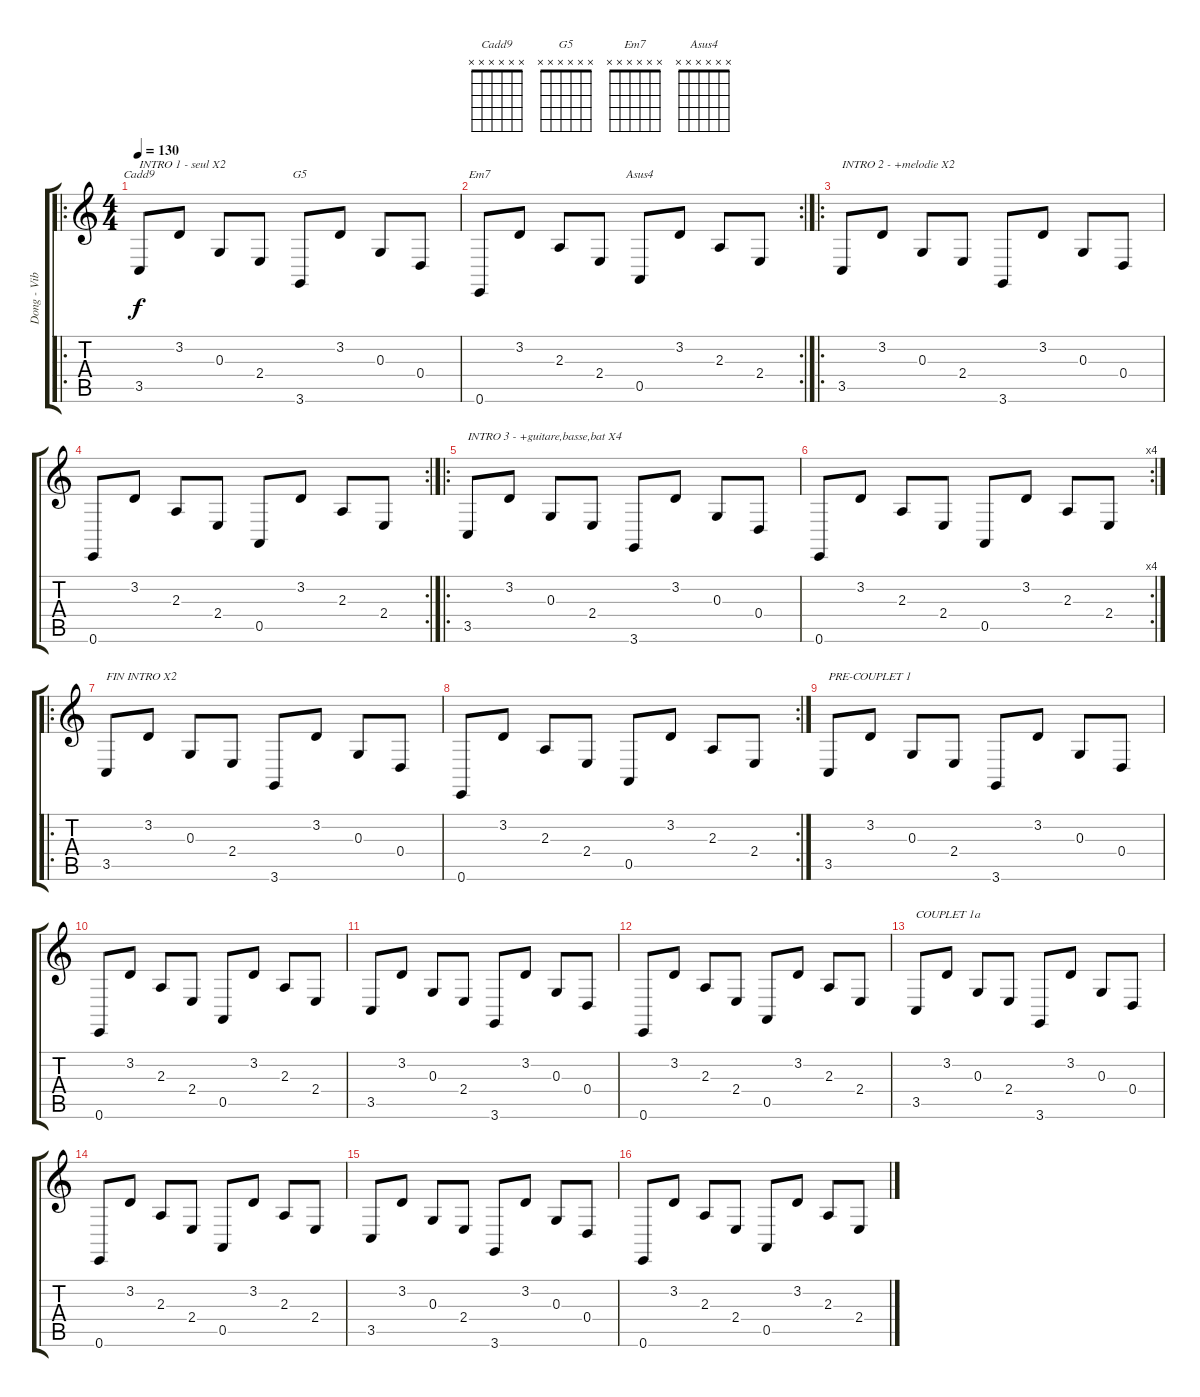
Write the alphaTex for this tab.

\track ("Dong - Vibraphone accords (G)" "Dong - Vib") {instrument vibraphone}
\staff {score tabs}
\tuning (E4 B3 G3 D3 A2 E2) {hide}
\chord ("Cadd9" x x x x x x) {firstfret 0}
\chord ("G5" x x x x x x) {firstfret 0}
\chord ("Em7" x x x x x x) {firstfret 0}
\chord ("Asus4" x x x x x x) {firstfret 0}
\ro
\ts (4 4)
\tempo 130
\clef g2
\ks c
3.5.8{ch "Cadd9" txt "INTRO 1 - seul X2" dy f instrument vibraphone} 3.2.8 0.3.8 2.4.8 3.6.8{ch "G5"} 3.2.8 0.3.8 0.4.8 |
\rc 2
0.6.8{ch "Em7"} 3.2.8 2.3.8 2.4.8 0.5.8{ch "Asus4"} 3.2.8 2.3.8 2.4.8 |
\ro
3.5.8{txt "INTRO 2 - +melodie X2"} 3.2.8 0.3.8 2.4.8 3.6.8 3.2.8 0.3.8 0.4.8 |
\rc 2
0.6.8 3.2.8 2.3.8 2.4.8 0.5.8 3.2.8 2.3.8 2.4.8 |
\ro
3.5.8{txt "INTRO 3 - +guitare,basse,bat X4"} 3.2.8 0.3.8 2.4.8 3.6.8 3.2.8 0.3.8 0.4.8 |
\rc 4
0.6.8 3.2.8 2.3.8 2.4.8 0.5.8 3.2.8 2.3.8 2.4.8 |
\ro
3.5.8{txt "FIN INTRO X2"} 3.2.8 0.3.8 2.4.8 3.6.8 3.2.8 0.3.8 0.4.8 |
\rc 2
0.6.8 3.2.8 2.3.8 2.4.8 0.5.8 3.2.8 2.3.8 2.4.8 |
3.5.8{txt "PRE-COUPLET 1"} 3.2.8 0.3.8 2.4.8 3.6.8 3.2.8 0.3.8 0.4.8 |
0.6.8 3.2.8 2.3.8 2.4.8 0.5.8 3.2.8 2.3.8 2.4.8 |
3.5.8 3.2.8 0.3.8 2.4.8 3.6.8 3.2.8 0.3.8 0.4.8 |
0.6.8 3.2.8 2.3.8 2.4.8 0.5.8 3.2.8 2.3.8 2.4.8 |
3.5.8{txt "COUPLET 1a"} 3.2.8 0.3.8 2.4.8 3.6.8 3.2.8 0.3.8 0.4.8 |
0.6.8 3.2.8 2.3.8 2.4.8 0.5.8 3.2.8 2.3.8 2.4.8 |
3.5.8 3.2.8 0.3.8 2.4.8 3.6.8 3.2.8 0.3.8 0.4.8 |
0.6.8 3.2.8 2.3.8 2.4.8 0.5.8 3.2.8 2.3.8 2.4.8
